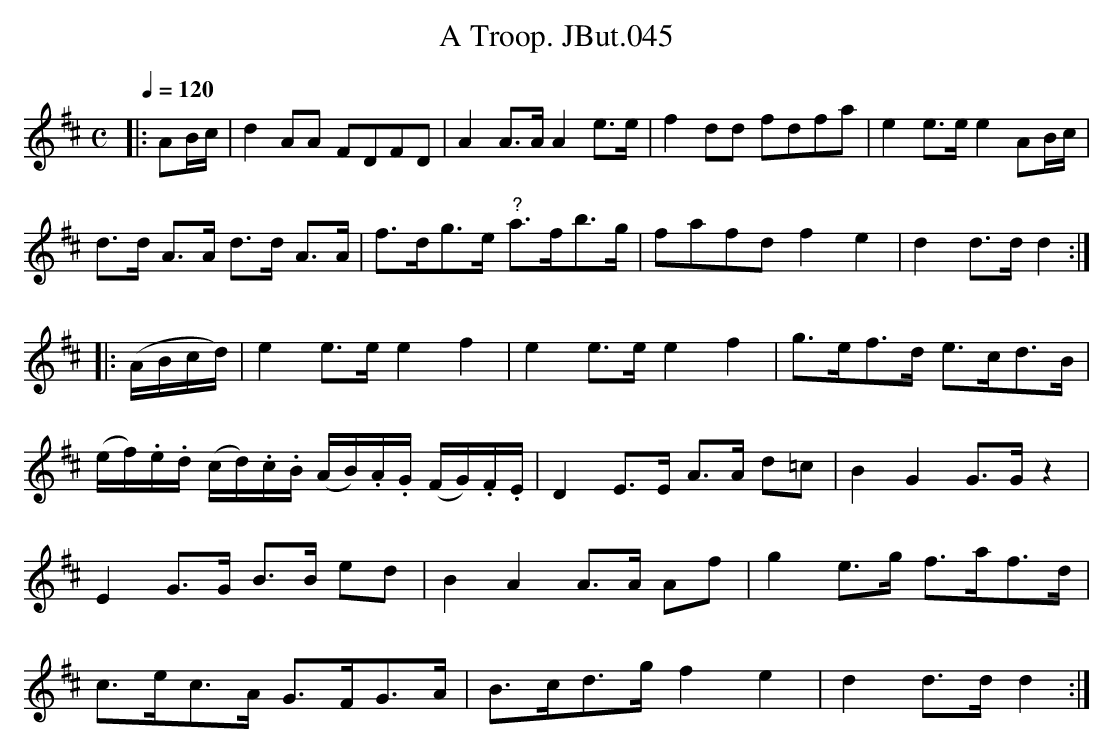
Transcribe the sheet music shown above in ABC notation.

X:1
T:Troop. JBut.045, A
M:C
L:1/8
Q:1/4=120
K:D
|:AB/c/|d2 AA FDFD|A2 A>A A2 e>e|f2 dd fdfa|e2 e>e e2 AB/c/|
d>d A>A d>d A>A|f>dg>e "?"a>fb>g|fafd f2 e2|d2 d>d d2:|
|:(A/B/c/d/)|e2 e>e e2 f2|e2 e>e e2 f2|g>ef>d e>cd>B|
(e/f/).e/.d/ (c/d/).c/.B/ (A/B/).A/.G/ (F/G/).F/.E/|\
D2 E>E A>A d=c|B2 G2 G>G z2|
E2 G>G B>B ed|B2 A2 A>A Af|g2 e>g f>af>d|
c>ec>A G>FG>A|B>cd>g f2 e2|d2 d>d d2:|
